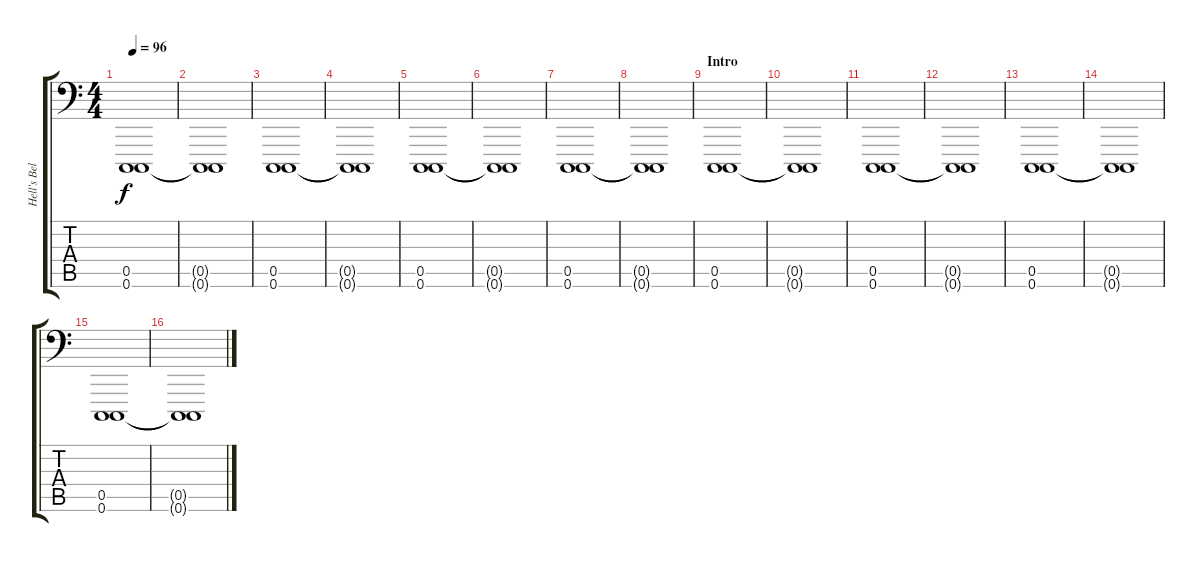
\track ("Hell's Bell" "Hell's Bel") {instrument glockenspiel}
\staff {score tabs}
\tuning (E4 B3 G3 D3 C-1 C-1) {hide}
\ts (4 4)
\tempo 96
\clef f4
\ks c
(0.5 0.6).1{dy f instrument glockenspiel} |
(0.5{t} 0.6{t}).1 |
(0.5 0.6).1 |
(0.5{t} 0.6{t}).1 |
(0.5 0.6).1 |
(0.5{t} 0.6{t}).1 |
(0.5 0.6).1 |
(0.5{t} 0.6{t}).1 |
\section ("" "Intro")
(0.5 0.6).1 |
(0.5{t} 0.6{t}).1 |
(0.5 0.6).1 |
(0.5{t} 0.6{t}).1 |
(0.5 0.6).1 |
(0.5{t} 0.6{t}).1 |
(0.5 0.6).1 |
(0.5{t} 0.6{t}).1
